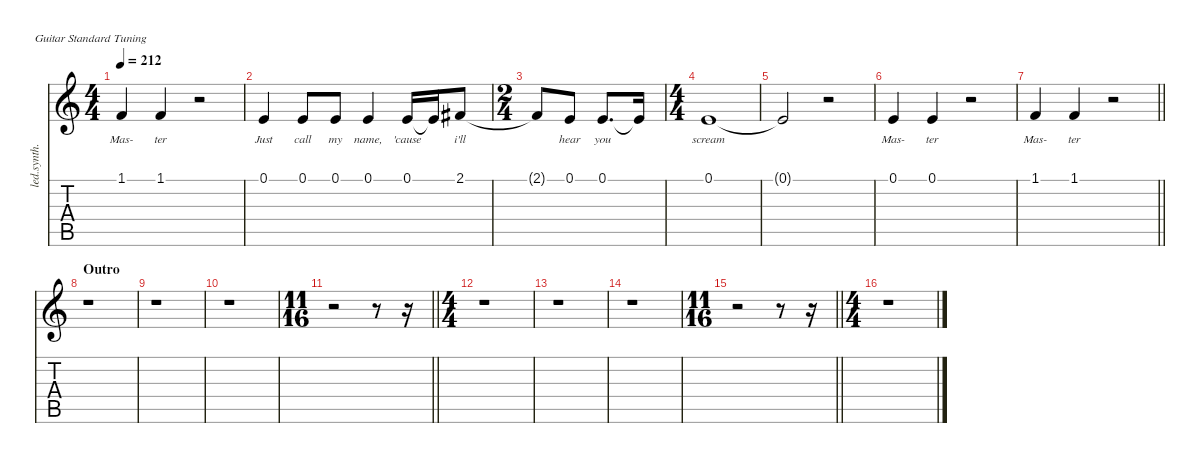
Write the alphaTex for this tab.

\defaultSystemsLayout 4
\hideDynamics
\bracketExtendMode nobrackets
\track ("James - Vocals" "led.synth.") {instrument lead6voice}
\staff {score tabs}
\tuning (E4 B3 G3 D3 A2 E2)
\ts (4 4)
\tempo 212
\clef g2
\ks c
1.1.4{lyrics (0 "Mas-") lyrics (1 "") lyrics (2 "") lyrics (3 "") lyrics (4 "") dy fff} 1.1.4{lyrics (0 "ter") lyrics (1 "") lyrics (2 "") lyrics (3 "") lyrics (4 "")} r.2 |
0.1.4{lyrics (0 "Just") lyrics (1 "") lyrics (2 "") lyrics (3 "") lyrics (4 "")} 0.1.8{lyrics (0 "call") lyrics (1 "") lyrics (2 "") lyrics (3 "") lyrics (4 "")} 0.1.8{lyrics (0 "my") lyrics (1 "") lyrics (2 "") lyrics (3 "") lyrics (4 "")} 0.1.4{lyrics (0 "name,") lyrics (1 "") lyrics (2 "") lyrics (3 "") lyrics (4 "")} 0.1.16{lyrics (0 "'cause") lyrics (1 "") lyrics (2 "") lyrics (3 "") lyrics (4 "")} 0.1{t}.16{dy f} 2.1{acc #}.8{lyrics (0 "i'll") lyrics (1 "") lyrics (2 "") lyrics (3 "") lyrics (4 "") dy fff} |
\ts (2 4)
\beaming (8 2 2)
2.1{t acc #}.8{dy f} 0.1.8{lyrics (0 "hear") lyrics (1 "") lyrics (2 "") lyrics (3 "") lyrics (4 "") dy fff} 0.1.8{d lyrics (0 "you") lyrics (1 "") lyrics (2 "") lyrics (3 "") lyrics (4 "")} 0.1{t}.16{dy f} |
\ts (4 4)
\beaming (8 2 2 2 2)
0.1.1{lyrics (0 "scream") lyrics (1 "") lyrics (2 "") lyrics (3 "") lyrics (4 "") dy fff} |
0.1{t}.2{dy f} r.2 |
0.1.4{lyrics (0 "Mas-") lyrics (1 "") lyrics (2 "") lyrics (3 "") lyrics (4 "")} 0.1.4{lyrics (0 "ter") lyrics (1 "") lyrics (2 "") lyrics (3 "") lyrics (4 "") dy fff} r.2 |
\barLineRight lightlight
1.1.4{lyrics (0 "Mas-") lyrics (1 "") lyrics (2 "") lyrics (3 "") lyrics (4 "") dy f} 1.1.4{lyrics (0 "ter") lyrics (1 "") lyrics (2 "") lyrics (3 "") lyrics (4 "") dy fff} r.2 |
\section ("" "Outro")
r.1 |
r.1 |
r.1 |
\ts (11 16)
\beaming (8 3 2)
\barLineRight lightlight
r.2 r.8 r.16 |
\ts (4 4)
\beaming (8 2 2 2 2)
r.1 |
r.1 |
r.1 |
\ts (11 16)
\beaming (8 3 2)
\barLineRight lightlight
r.2 r.8 r.16 |
\ts (4 4)
\beaming (8 2 2 2 2)
r.1
